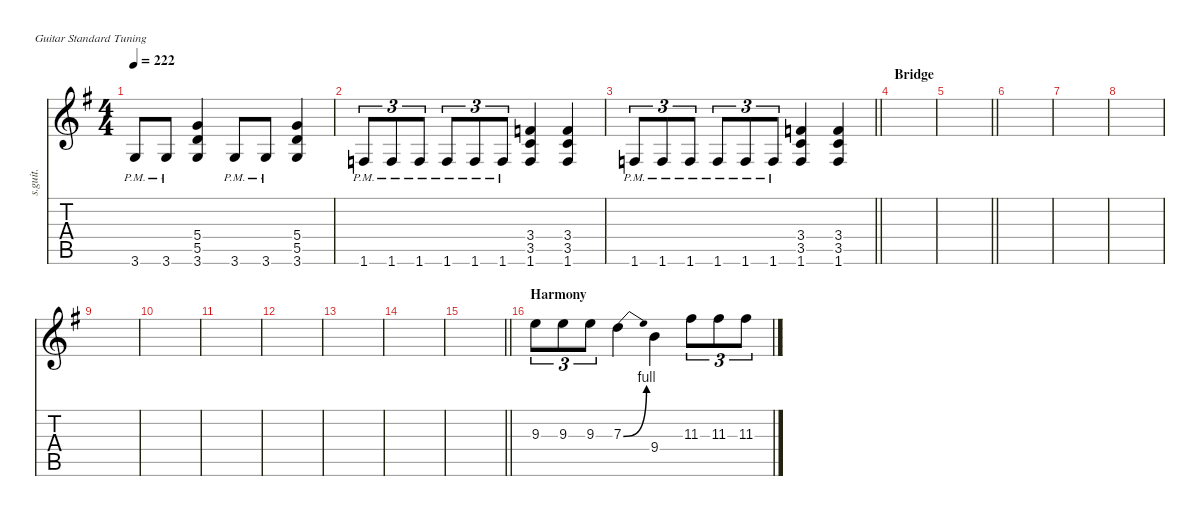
\defaultSystemsLayout 4
\hideDynamics
\bracketExtendMode nobrackets
\otherSystemsTrackNameOrientation horizontal
\track ("Guitar 2" "s.guit.") {defaultSystemsLayout 32 instrument electricguitarclean}
\staff {score tabs}
\tuning (E4 B3 G3 D3 A2 E2)
\ts (4 4)
\tempo 222
\clef g2
\ks eminor
3.6{pm acc forcenatural}.8{dy f beam Up} 3.6{pm acc forcenatural}.8{beam Up} (5.4{acc forcenatural} 5.5{acc forcenatural} 3.6{acc forcenatural}).4{beam Up} 3.6{pm acc forcenatural}.8{beam Up} 3.6{pm acc forcenatural}.8{beam Up} (5.4{acc forcenatural} 5.5{acc forcenatural} 3.6{acc forcenatural}).4{beam Up} |
1.6{pm acc forcenatural}.8{tu (3 2) beam Up} 1.6{pm acc forcenatural}.8{tu (3 2) beam Up} 1.6{pm acc forcenatural}.8{tu (3 2) beam Up} 1.6{pm acc forcenatural}.8{tu (3 2) beam Up} 1.6{pm acc forcenatural}.8{tu (3 2) beam Up} 1.6{pm acc forcenatural}.8{tu (3 2) beam Up} (3.4{acc forcenatural} 3.5{acc forcenatural} 1.6{acc forcenatural}).4{beam Up} (3.4{acc forcenatural} 3.5{acc forcenatural} 1.6{acc forcenatural}).4{beam Up} |
\barLineRight lightlight
1.6{pm acc forcenatural}.8{tu (3 2) beam Up} 1.6{pm acc forcenatural}.8{tu (3 2) beam Up} 1.6{pm acc forcenatural}.8{tu (3 2) beam Up} 1.6{pm acc forcenatural}.8{tu (3 2) beam Up} 1.6{pm acc forcenatural}.8{tu (3 2) beam Up} 1.6{pm acc forcenatural}.8{tu (3 2) beam Up} (3.4{acc forcenatural} 3.5{acc forcenatural} 1.6{acc forcenatural}).4{beam Up} (3.4{acc forcenatural} 3.5{acc forcenatural} 1.6{acc forcenatural}).4{beam Up} |
\section ("" "Bridge")
|
\barLineRight lightlight
|
|
|
|
|
|
|
|
|
|
\barLineRight lightlight
|
\section ("" "Harmony")
9.3{acc forcenatural}.8{tu (3 2) beam Down} 9.3{acc forcenatural}.8{tu (3 2) beam Down} 9.3{acc forcenatural}.8{tu (3 2) beam Down} 7.3{be (bend 0 0 30 4) acc forcenatural}.4{beam Down} 9.4{acc forcenatural}.4{beam Down} 11.3{acc #}.8{tu (3 2) beam Down} 11.3{acc #}.8{tu (3 2) beam Down} 11.3{acc #}.8{tu (3 2) beam Down}
